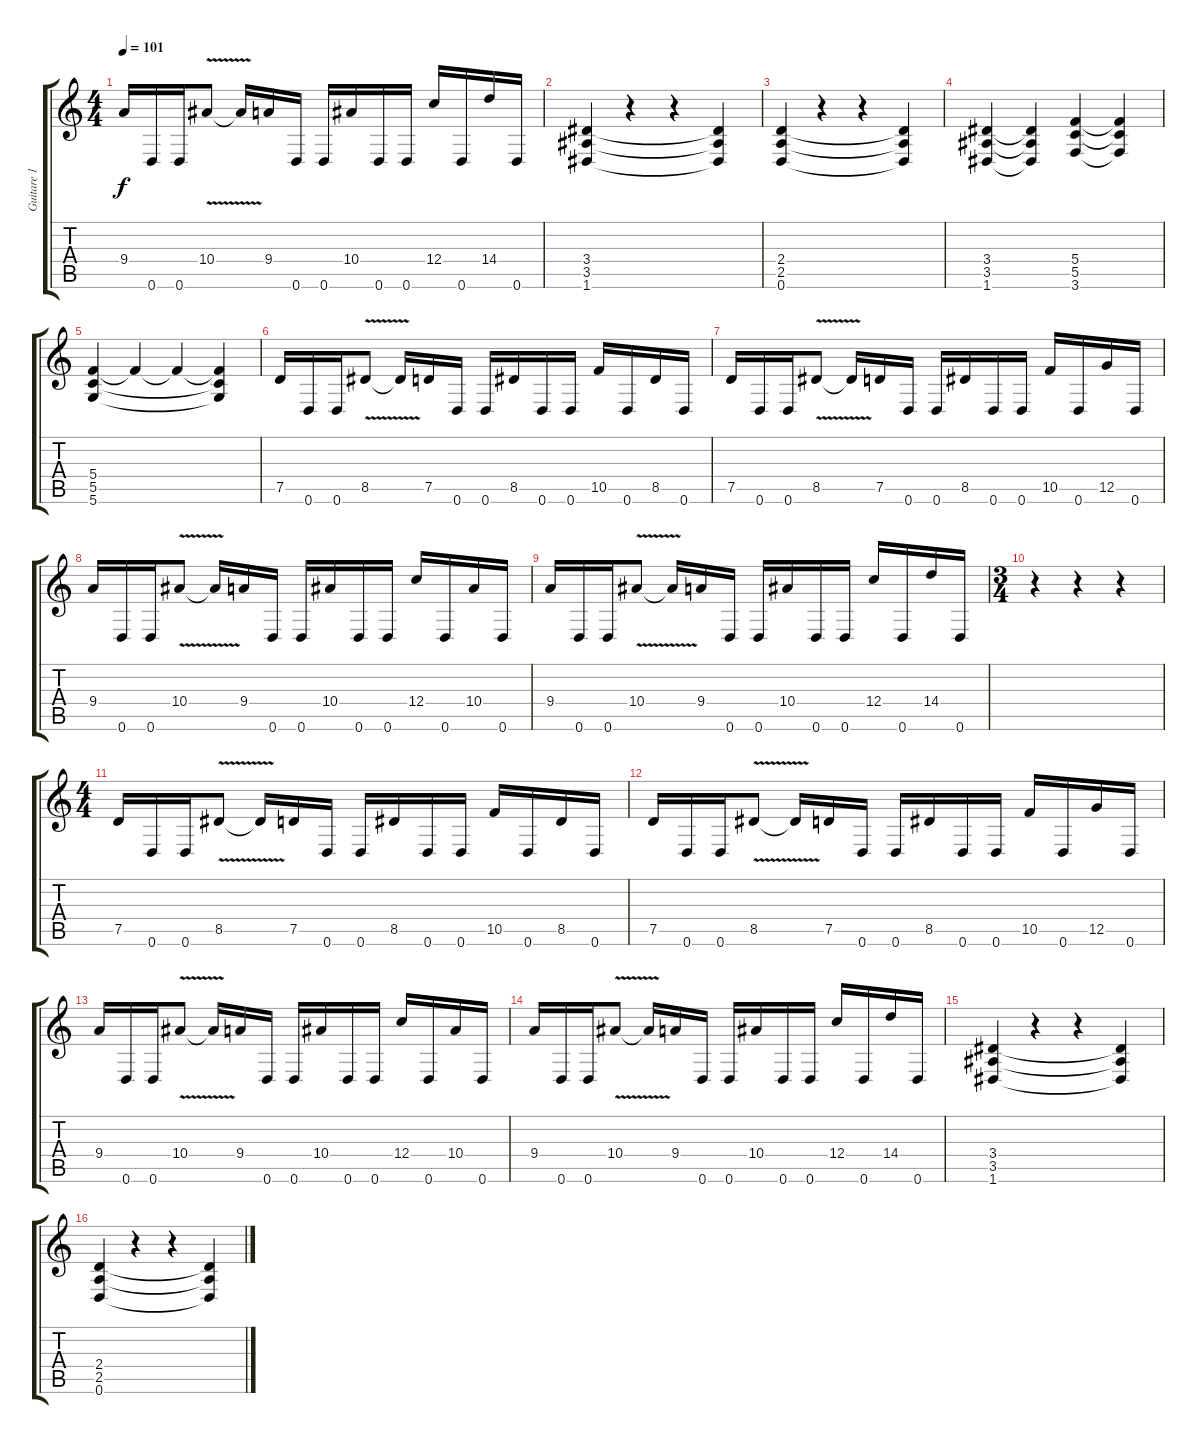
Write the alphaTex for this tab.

\track ("Guitare 1" "Guitare 1") {instrument distortionguitar}
\staff {score tabs}
\tuning (D4 A3 F3 C3 G2 D2) {hide}
\ts (4 4)
\tempo 101
\clef g2
\ks c
9.4.16{dy f} 0.6.16 0.6.16 10.4{v}.8 10.4{t}.16 9.4.16 0.6.16 0.6.16 10.4.16 0.6.16 0.6.16 12.4.16 0.6.16 14.4.16 0.6.16 |
(3.4 3.5 1.6).4 r.4 r.4 (3.4{t} 3.5{t} 1.6{t}).4 |
(2.4 2.5 0.6).4 r.4 r.4 (2.4{t} 2.5{t} 0.6{t}).4 |
(3.4 3.5 1.6).4 (3.4{t} 3.5{t} 1.6{t}).4 (5.4 5.5 3.6).4 (5.4{t} 5.5{t} 3.6{t}).4 |
(5.4 5.5 5.6).4 5.4{t}.4 5.4{t}.4 (5.4{t} 5.5{t} 5.6{t}).4 |
7.5.16 0.6.16 0.6.16 8.5{v}.8 8.5{t}.16 7.5.16 0.6.16 0.6.16 8.5.16 0.6.16 0.6.16 10.5.16 0.6.16 8.5.16 0.6.16 |
7.5.16 0.6.16 0.6.16 8.5{v}.8 8.5{t}.16 7.5.16 0.6.16 0.6.16 8.5.16 0.6.16 0.6.16 10.5.16 0.6.16 12.5.16 0.6.16 |
9.4.16 0.6.16 0.6.16 10.4{v}.8 10.4{t}.16 9.4.16 0.6.16 0.6.16 10.4.16 0.6.16 0.6.16 12.4.16 0.6.16 10.4.16 0.6.16 |
9.4.16 0.6.16 0.6.16 10.4{v}.8 10.4{t}.16 9.4.16 0.6.16 0.6.16 10.4.16 0.6.16 0.6.16 12.4.16 0.6.16 14.4.16 0.6.16 |
\ts (3 4)
r.4 r.4 r.4 |
\ts (4 4)
7.5.16 0.6.16 0.6.16 8.5{v}.8 8.5{t}.16 7.5.16 0.6.16 0.6.16 8.5.16 0.6.16 0.6.16 10.5.16 0.6.16 8.5.16 0.6.16 |
7.5.16 0.6.16 0.6.16 8.5{v}.8 8.5{t}.16 7.5.16 0.6.16 0.6.16 8.5.16 0.6.16 0.6.16 10.5.16 0.6.16 12.5.16 0.6.16 |
9.4.16 0.6.16 0.6.16 10.4{v}.8 10.4{t}.16 9.4.16 0.6.16 0.6.16 10.4.16 0.6.16 0.6.16 12.4.16 0.6.16 10.4.16 0.6.16 |
9.4.16 0.6.16 0.6.16 10.4{v}.8 10.4{t}.16 9.4.16 0.6.16 0.6.16 10.4.16 0.6.16 0.6.16 12.4.16 0.6.16 14.4.16 0.6.16 |
(3.4 3.5 1.6).4 r.4 r.4 (3.4{t} 3.5{t} 1.6{t}).4 |
(2.4 2.5 0.6).4 r.4 r.4 (2.4{t} 2.5{t} 0.6{t}).4
